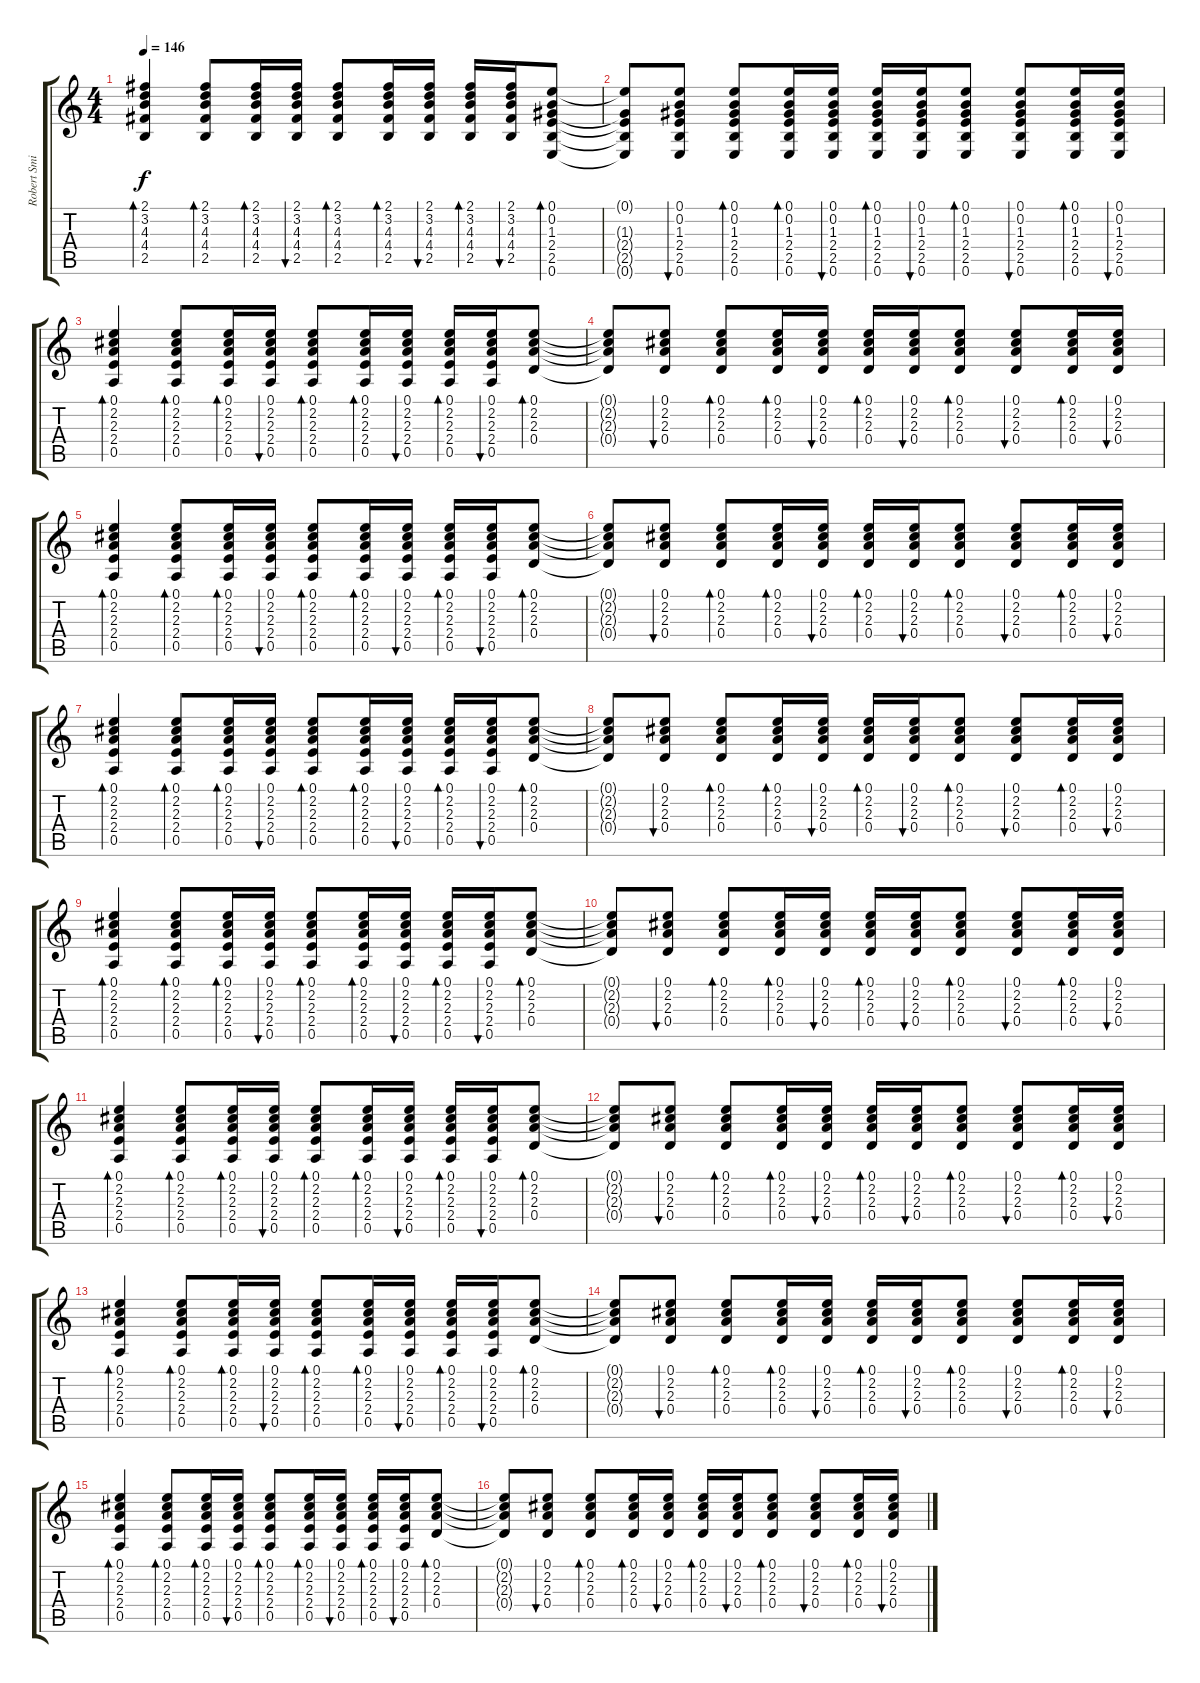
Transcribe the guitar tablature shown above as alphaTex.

\track ("Robert Smith First Guitar" "Robert Smi") {instrument acousticguitarsteel}
\staff {score tabs}
\tuning (E4 B3 G3 D3 A2 E2) {hide}
\ts (4 4)
\tempo 146
\clef g2
\ks c
(2.1 3.2 4.3 4.4 2.5).4{bd 120 dy f} (2.1 3.2 4.3 4.4 2.5).8{bd 60} (2.1 3.2 4.3 4.4 2.5).16{bd 60} (2.1 3.2 4.3 4.4 2.5).16{bu 60} (2.1 3.2 4.3 4.4 2.5).8{bd 60} (2.1 3.2 4.3 4.4 2.5).16{bd 60} (2.1 3.2 4.3 4.4 2.5).16{bu 60} (2.1 3.2 4.3 4.4 2.5).16{bd 60} (2.1 3.2 4.3 4.4 2.5).16{bu 60} (0.1 0.2 1.3 2.4 2.5 0.6).8{bd 60} |
(0.1{t} 1.3{t} 2.4{t} 2.5{t} 0.6{t}).8 (0.1 0.2 1.3 2.4 2.5 0.6).8{bu 60} (0.1 0.2 1.3 2.4 2.5 0.6).8{bd 60} (0.1 0.2 1.3 2.4 2.5 0.6).16{bd 60} (0.1 0.2 1.3 2.4 2.5 0.6).16{bu 60} (0.1 0.2 1.3 2.4 2.5 0.6).16{bd 60} (0.1 0.2 1.3 2.4 2.5 0.6).16{bu 60} (0.1 0.2 1.3 2.4 2.5 0.6).8{bd 60} (0.1 0.2 1.3 2.4 2.5 0.6).8{bu 60} (0.1 0.2 1.3 2.4 2.5 0.6).16{bd 60} (0.1 0.2 1.3 2.4 2.5 0.6).16{bu 60} |
(0.1 2.2 2.3 2.4 0.5).4{bd 60} (0.1 2.2 2.3 2.4 0.5).8{bd 60} (0.1 2.2 2.3 2.4 0.5).16{bd 60} (0.1 2.2 2.3 2.4 0.5).16{bu 60} (0.1 2.2 2.3 2.4 0.5).8{bd 60} (0.1 2.2 2.3 2.4 0.5).16{bd 60} (0.1 2.2 2.3 2.4 0.5).16{bu 60} (0.1 2.2 2.3 2.4 0.5).16{bd 60} (0.1 2.2 2.3 2.4 0.5).16{bu 60} (0.1 2.2 2.3 0.4).8{bd 60} |
(0.1{t} 2.2{t} 2.3{t} 0.4{t}).8 (0.1 2.2 2.3 0.4).8{bu 60} (0.1 2.2 2.3 0.4).8{bd 60} (0.1 2.2 2.3 0.4).16{bd 60} (0.1 2.2 2.3 0.4).16{bu 60} (0.1 2.2 2.3 0.4).16{bd 60} (0.1 2.2 2.3 0.4).16{bu 60} (0.1 2.2 2.3 0.4).8{bd 60} (0.1 2.2 2.3 0.4).8{bu 60} (0.1 2.2 2.3 0.4).16{bd 60} (0.1 2.2 2.3 0.4).16{bu 60} |
(0.1 2.2 2.3 2.4 0.5).4{bd 60} (0.1 2.2 2.3 2.4 0.5).8{bd 60} (0.1 2.2 2.3 2.4 0.5).16{bd 60} (0.1 2.2 2.3 2.4 0.5).16{bu 60} (0.1 2.2 2.3 2.4 0.5).8{bd 60} (0.1 2.2 2.3 2.4 0.5).16{bd 60} (0.1 2.2 2.3 2.4 0.5).16{bu 60} (0.1 2.2 2.3 2.4 0.5).16{bd 60} (0.1 2.2 2.3 2.4 0.5).16{bu 60} (0.1 2.2 2.3 0.4).8{bd 60} |
(0.1{t} 2.2{t} 2.3{t} 0.4{t}).8 (0.1 2.2 2.3 0.4).8{bu 60} (0.1 2.2 2.3 0.4).8{bd 60} (0.1 2.2 2.3 0.4).16{bd 60} (0.1 2.2 2.3 0.4).16{bu 60} (0.1 2.2 2.3 0.4).16{bd 60} (0.1 2.2 2.3 0.4).16{bu 60} (0.1 2.2 2.3 0.4).8{bd 60} (0.1 2.2 2.3 0.4).8{bu 60} (0.1 2.2 2.3 0.4).16{bd 60} (0.1 2.2 2.3 0.4).16{bu 60} |
(0.1 2.2 2.3 2.4 0.5).4{bd 60} (0.1 2.2 2.3 2.4 0.5).8{bd 60} (0.1 2.2 2.3 2.4 0.5).16{bd 60} (0.1 2.2 2.3 2.4 0.5).16{bu 60} (0.1 2.2 2.3 2.4 0.5).8{bd 60} (0.1 2.2 2.3 2.4 0.5).16{bd 60} (0.1 2.2 2.3 2.4 0.5).16{bu 60} (0.1 2.2 2.3 2.4 0.5).16{bd 60} (0.1 2.2 2.3 2.4 0.5).16{bu 60} (0.1 2.2 2.3 0.4).8{bd 60} |
(0.1{t} 2.2{t} 2.3{t} 0.4{t}).8 (0.1 2.2 2.3 0.4).8{bu 60} (0.1 2.2 2.3 0.4).8{bd 60} (0.1 2.2 2.3 0.4).16{bd 60} (0.1 2.2 2.3 0.4).16{bu 60} (0.1 2.2 2.3 0.4).16{bd 60} (0.1 2.2 2.3 0.4).16{bu 60} (0.1 2.2 2.3 0.4).8{bd 60} (0.1 2.2 2.3 0.4).8{bu 60} (0.1 2.2 2.3 0.4).16{bd 60} (0.1 2.2 2.3 0.4).16{bu 60} |
(0.1 2.2 2.3 2.4 0.5).4{bd 60} (0.1 2.2 2.3 2.4 0.5).8{bd 60} (0.1 2.2 2.3 2.4 0.5).16{bd 60} (0.1 2.2 2.3 2.4 0.5).16{bu 60} (0.1 2.2 2.3 2.4 0.5).8{bd 60} (0.1 2.2 2.3 2.4 0.5).16{bd 60} (0.1 2.2 2.3 2.4 0.5).16{bu 60} (0.1 2.2 2.3 2.4 0.5).16{bd 60} (0.1 2.2 2.3 2.4 0.5).16{bu 60} (0.1 2.2 2.3 0.4).8{bd 60} |
(0.1{t} 2.2{t} 2.3{t} 0.4{t}).8 (0.1 2.2 2.3 0.4).8{bu 60} (0.1 2.2 2.3 0.4).8{bd 60} (0.1 2.2 2.3 0.4).16{bd 60} (0.1 2.2 2.3 0.4).16{bu 60} (0.1 2.2 2.3 0.4).16{bd 60} (0.1 2.2 2.3 0.4).16{bu 60} (0.1 2.2 2.3 0.4).8{bd 60} (0.1 2.2 2.3 0.4).8{bu 60} (0.1 2.2 2.3 0.4).16{bd 60} (0.1 2.2 2.3 0.4).16{bu 60} |
(0.1 2.2 2.3 2.4 0.5).4{bd 60} (0.1 2.2 2.3 2.4 0.5).8{bd 60} (0.1 2.2 2.3 2.4 0.5).16{bd 60} (0.1 2.2 2.3 2.4 0.5).16{bu 60} (0.1 2.2 2.3 2.4 0.5).8{bd 60} (0.1 2.2 2.3 2.4 0.5).16{bd 60} (0.1 2.2 2.3 2.4 0.5).16{bu 60} (0.1 2.2 2.3 2.4 0.5).16{bd 60} (0.1 2.2 2.3 2.4 0.5).16{bu 60} (0.1 2.2 2.3 0.4).8{bd 60} |
(0.1{t} 2.2{t} 2.3{t} 0.4{t}).8 (0.1 2.2 2.3 0.4).8{bu 60} (0.1 2.2 2.3 0.4).8{bd 60} (0.1 2.2 2.3 0.4).16{bd 60} (0.1 2.2 2.3 0.4).16{bu 60} (0.1 2.2 2.3 0.4).16{bd 60} (0.1 2.2 2.3 0.4).16{bu 60} (0.1 2.2 2.3 0.4).8{bd 60} (0.1 2.2 2.3 0.4).8{bu 60} (0.1 2.2 2.3 0.4).16{bd 60} (0.1 2.2 2.3 0.4).16{bu 60} |
(0.1 2.2 2.3 2.4 0.5).4{bd 60} (0.1 2.2 2.3 2.4 0.5).8{bd 60} (0.1 2.2 2.3 2.4 0.5).16{bd 60} (0.1 2.2 2.3 2.4 0.5).16{bu 60} (0.1 2.2 2.3 2.4 0.5).8{bd 60} (0.1 2.2 2.3 2.4 0.5).16{bd 60} (0.1 2.2 2.3 2.4 0.5).16{bu 60} (0.1 2.2 2.3 2.4 0.5).16{bd 60} (0.1 2.2 2.3 2.4 0.5).16{bu 60} (0.1 2.2 2.3 0.4).8{bd 60} |
(0.1{t} 2.2{t} 2.3{t} 0.4{t}).8 (0.1 2.2 2.3 0.4).8{bu 60} (0.1 2.2 2.3 0.4).8{bd 60} (0.1 2.2 2.3 0.4).16{bd 60} (0.1 2.2 2.3 0.4).16{bu 60} (0.1 2.2 2.3 0.4).16{bd 60} (0.1 2.2 2.3 0.4).16{bu 60} (0.1 2.2 2.3 0.4).8{bd 60} (0.1 2.2 2.3 0.4).8{bu 60} (0.1 2.2 2.3 0.4).16{bd 60} (0.1 2.2 2.3 0.4).16{bu 60} |
(0.1 2.2 2.3 2.4 0.5).4{bd 60} (0.1 2.2 2.3 2.4 0.5).8{bd 60} (0.1 2.2 2.3 2.4 0.5).16{bd 60} (0.1 2.2 2.3 2.4 0.5).16{bu 60} (0.1 2.2 2.3 2.4 0.5).8{bd 60} (0.1 2.2 2.3 2.4 0.5).16{bd 60} (0.1 2.2 2.3 2.4 0.5).16{bu 60} (0.1 2.2 2.3 2.4 0.5).16{bd 60} (0.1 2.2 2.3 2.4 0.5).16{bu 60} (0.1 2.2 2.3 0.4).8{bd 60} |
(0.1{t} 2.2{t} 2.3{t} 0.4{t}).8 (0.1 2.2 2.3 0.4).8{bu 60} (0.1 2.2 2.3 0.4).8{bd 60} (0.1 2.2 2.3 0.4).16{bd 60} (0.1 2.2 2.3 0.4).16{bu 60} (0.1 2.2 2.3 0.4).16{bd 60} (0.1 2.2 2.3 0.4).16{bu 60} (0.1 2.2 2.3 0.4).8{bd 60} (0.1 2.2 2.3 0.4).8{bu 60} (0.1 2.2 2.3 0.4).16{bd 60} (0.1 2.2 2.3 0.4).16{bu 60}
